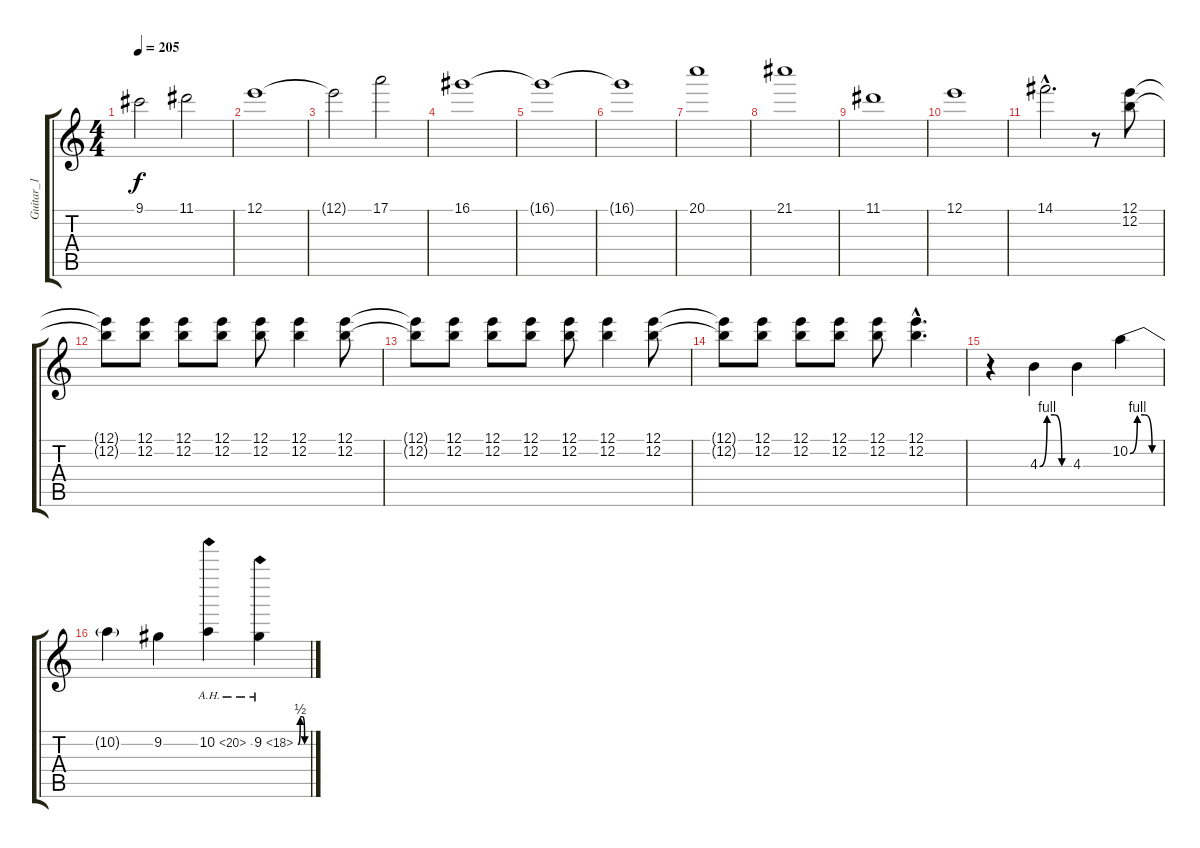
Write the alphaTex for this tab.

\track ("Guitar_1" "Guitar_1") {instrument distortionguitar}
\staff {score tabs}
\tuning (E4 B3 G3 D3 A2 E2) {hide}
\ts (4 4)
\tempo 205
\clef g2
\ks c
9.1{t}.2{dy f} 11.1.2 |
12.1.1 |
12.1{t}.2 17.1.2 |
16.1.1 |
16.1{t}.1 |
16.1{t}.1 |
20.1.1 |
21.1.1 |
11.1.1 |
12.1.1 |
14.1{hac}.2{d} r.8 (12.1 12.2).8 |
(12.1{t} 12.2{t}).8 (12.1 12.2).8 (12.1 12.2).8 (12.1 12.2).8 (12.1 12.2).8 (12.1 12.2).4 (12.1 12.2).8 |
(12.1{t} 12.2{t}).8 (12.1 12.2).8 (12.1 12.2).8 (12.1 12.2).8 (12.1 12.2).8 (12.1 12.2).4 (12.1 12.2).8 |
(12.1{t} 12.2{t}).8 (12.1 12.2).8 (12.1 12.2).8 (12.1 12.2).8 (12.1 12.2).8 (12.1{hac} 12.2{hac}).4{d} |
r.4 4.3{be (custom 0 0 15 4 30 4 45 0 60 0)}.4 4.3.4 10.2{be (custom 0 0 15 4 30 4 45 0 60 0)}.4 |
10.2{t}.4 9.2.4 10.2{ah 10}.4 9.2{be (custom 0 0 15 2 30 2 45 0 60 0) ah 9}.4
